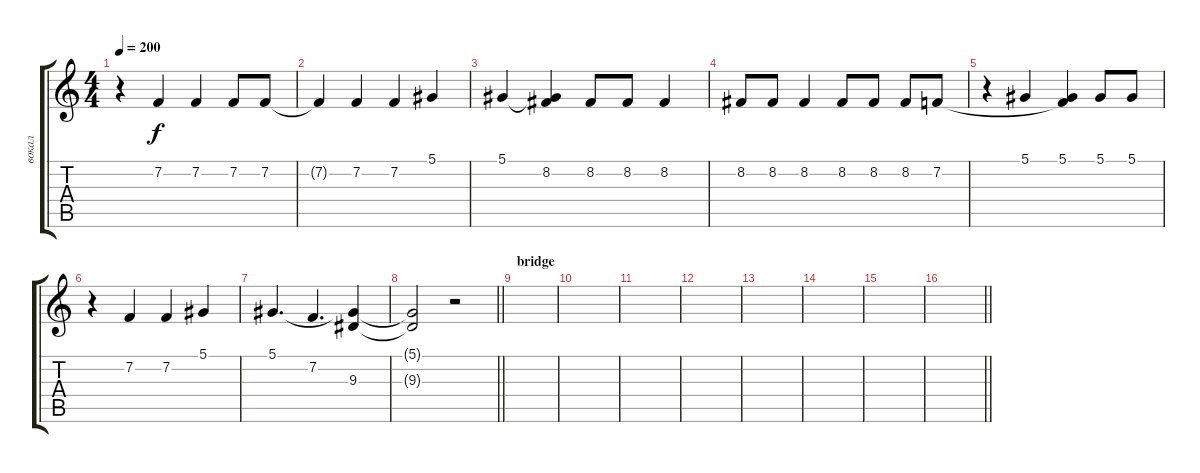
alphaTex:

\track ("вокал" "вокал") {instrument altosax}
\staff {score tabs}
\tuning (Eb4 Bb3 Gb3 Db3 Ab2 Db2) {hide}
\ts (4 4)
\tempo 200
\clef g2
\ks c
r.4{dy f} 7.2.4 7.2.4 7.2.8 7.2.8 |
7.2{t}.4 7.2.4 7.2.4 5.1.4 |
5.1.4 (5.1{t} 8.2).4 8.2.8 8.2.8 8.2.4 |
8.2.8 8.2.8 8.2.4 8.2.8 8.2.8 8.2.8 7.2.8 |
r.4 5.1.4 (5.1 7.2{t}).4 5.1.8 5.1.8 |
r.4 7.2.4 7.2.4 5.1.4 |
5.1.4{d} 7.2.4{d} (5.1{t} 9.3).4 |
\barLineRight lightlight
(5.1{t} 9.3{t}).2 r.2 |
\section ("" "bridge")
|
|
|
|
|
|
|
\barLineRight lightlight
